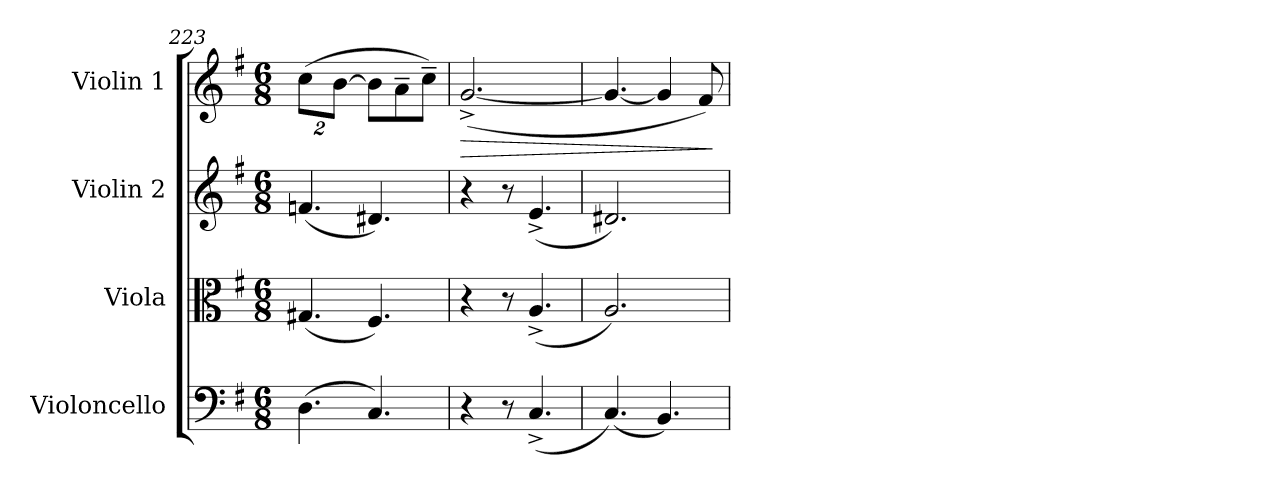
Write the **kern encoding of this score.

**kern	**kern	**kern	**kern	**dynam
*part4	*part3	*part2	*part1	*part1
*staff4	*staff3	*staff2	*staff1	*staff1
*I"Violoncello	*I"Viola	*I"Violin 2	*I"Violin 1	*
*I'Vc	*I'Vla	*I'Vln	*I'Vln	*
*clefF4	*clefC3	*clefG2	*clefG2	*
*k[f#]	*k[f#]	*k[f#]	*k[f#]	*
*M6/8	*M6/8	*M6/8	*M6/8	*
*	*	*	*Xbrackettup	*
=223	=223	=223	=223	=223
(4.D\	(4.G#X/	(4.fn/	(16%3cc\L	.
.	.	.	[16%3b\J	.
4.C/)	4.F#/)	4.d#X/)	8b\L]	.
.	.	.	8a~\	.
.	.	.	8cc~\J)	.
=224	=224	=224	=224	=224
!	!	!	!	!LO:HP:b
4r	4r	4r	([2.g^/	>
8r	8r	8r	.	.
(4.C^/	(4.A^/	(4.e^/	.	.
=225	=225	=225	=225	=225
(4.C/)	2.A/)	2.d#X/)	4.g/_	.
4.BB/)	.	.	4g/]	.
.	.	.	8f#/)	.
.	.	.	.	]
=	=	=	=	=
*-	*-	*-	*-	*-
